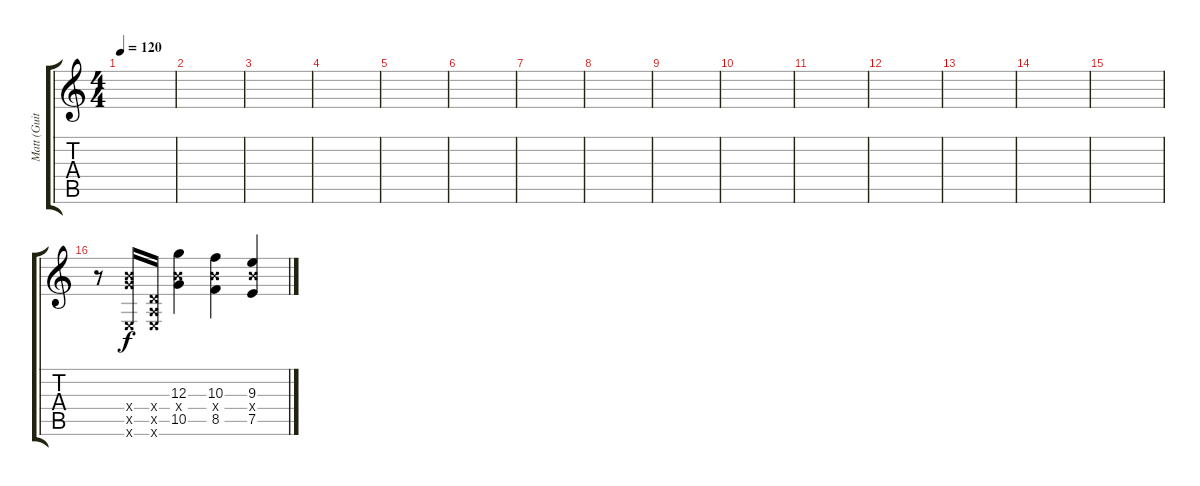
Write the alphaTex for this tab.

\track ("Matt (Guitar2)" "Matt (Guit") {instrument distortionguitar}
\staff {score tabs}
\tuning (E4 B3 G3 D3 A2 E2) {hide}
\ts (4 4)
\tempo 120
\clef g2
\ks c
|
|
|
|
|
|
|
|
|
|
|
|
|
|
|
r.8 (9.4{x} 10.5{x} 0.6{x}).16 (0.4{x} 0.5{x} 0.6{x}).16 (12.3 9.4{x} 10.5).4 (10.3 9.4{x} 8.5).4 (9.3 9.4{x} 7.5).4
